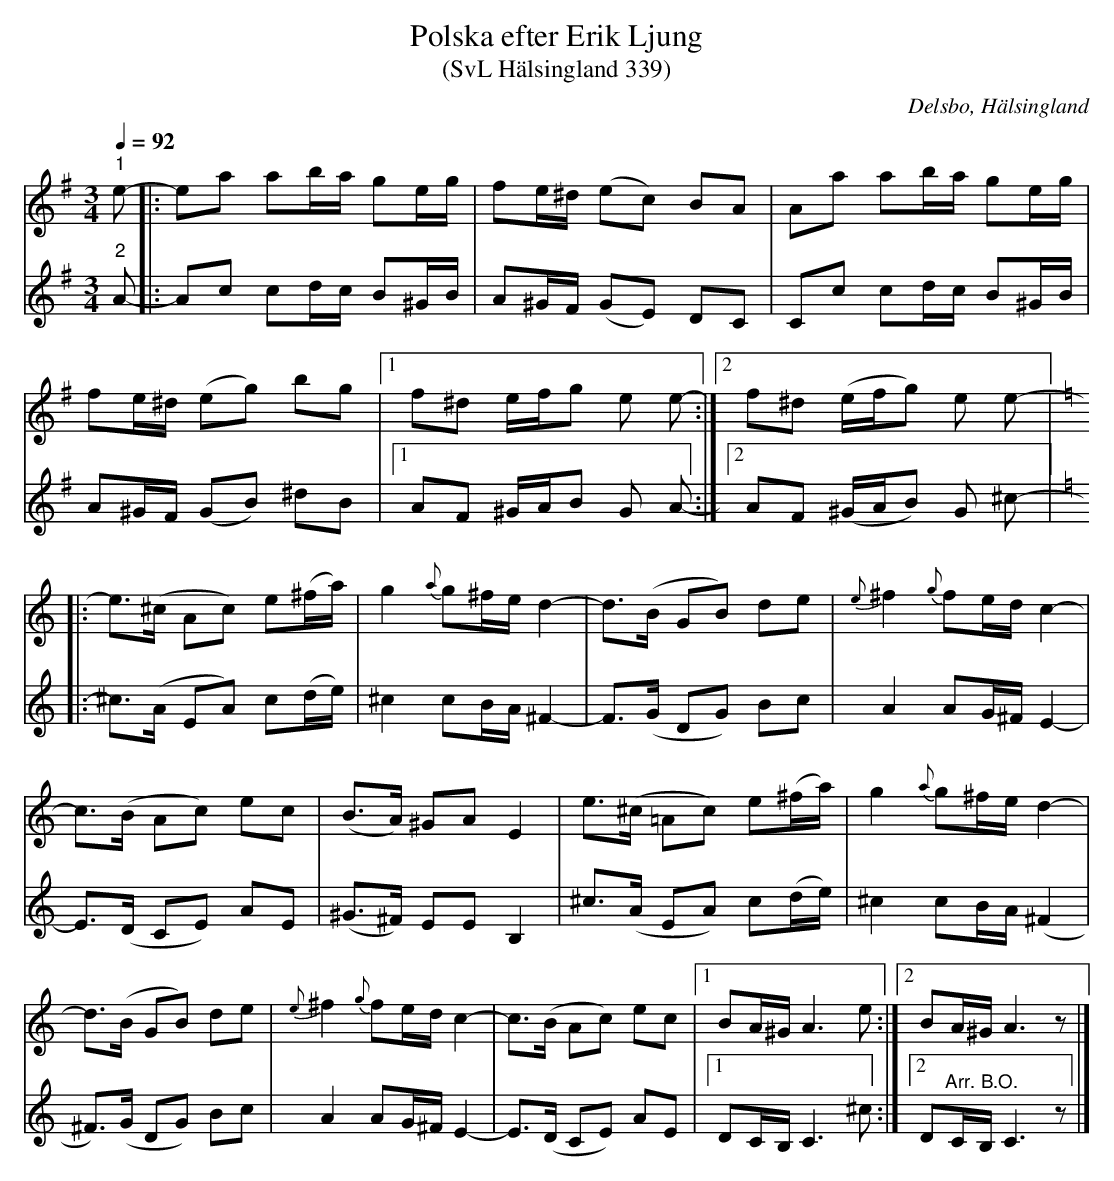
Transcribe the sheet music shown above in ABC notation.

X:1
T:Polska efter Erik Ljung
T:(SvL Hälsingland 339)
O:Delsbo, Hälsingland
L:1/8
Q:1/4=92
M:3/4
K:Em
V:1
"^1" e- |: ea ab/a/ ge/g/ | fe/^d/ (ec) BA | Aa ab/a/ ge/g/ |
fe/^d/ (eg) bg |1 f^d e/f/g e e- :|2 f^d (e/f/g) e e- |:
[K:C] e>(^c Ac) e(^f/a/) | g2{a} g^f/e/ d2- | d>(B GB) de | {e} ^f2{g} fe/d/ c2- |
 c>(B Ac) ec | (B>A) ^GA E2 | e>(^c =Ac) e(^f/a/) | g2{a} g^f/e/ d2- |
d>(B GB) de |{e} ^f2{g} fe/d/ c2- | c>(B Ac) ec |1 BA/^G/ A3 e :|2 BA/^G/ A3 z |]
V:2
"^2" A- |: Ac cd/c/ B^G/B/ | A^G/F/ (GE) DC | Cc cd/c/ B^G/B/ |
A^G/F/ (GB) ^dB |1 AF ^G/A/B G A- :|2 AF (^G/A/B) G ^c- |:
[K:C] ^c>(A EA) c(d/e/) | ^c2 cB/A/ ^F2- | F>(G DG) Bc | A2 AG/^F/ E2- |
E>(D CE) AE | (^G>^F) EE B,2 | ^c>(A EA) c(d/e/) | ^c2 cB/A/ (^F2 |
^F>)(G DG) Bc | A2 AG/^F/ E2- | E>(D CE) AE |1 DC/B,/ C3 ^c :|2 D"^Arr. B.O."C/B,/ C3 z |]
